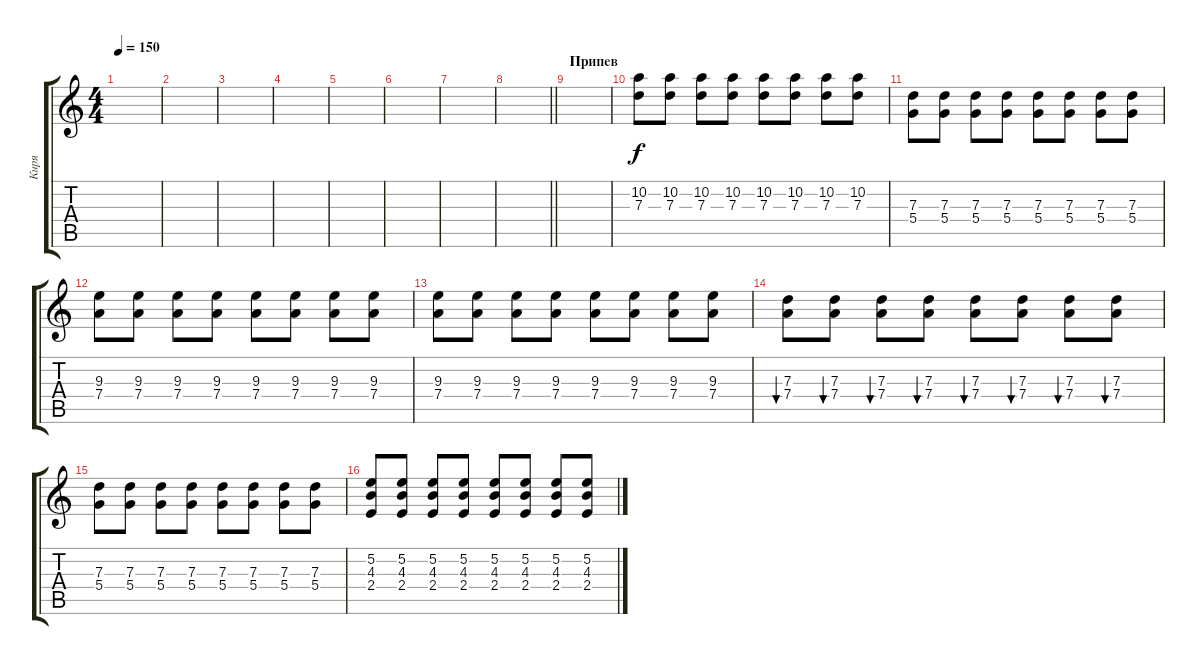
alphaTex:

\track ("Киря" "Киря") {instrument overdrivenguitar}
\staff {score tabs}
\tuning (E4 B3 G3 D3 A2 E2) {hide}
\ts (4 4)
\tempo 150
\clef g2
\ks c
|
|
|
|
|
|
|
\barLineRight lightlight
|
\section ("" "Припев")
|
(10.2 7.3).8{dy f} (10.2 7.3).8 (10.2 7.3).8 (10.2 7.3).8 (10.2 7.3).8 (10.2 7.3).8 (10.2 7.3).8 (10.2 7.3).8 |
(7.3 5.4).8 (7.3 5.4).8 (7.3 5.4).8 (7.3 5.4).8 (7.3 5.4).8 (7.3 5.4).8 (7.3 5.4).8 (7.3 5.4).8 |
(9.3 7.4).8 (9.3 7.4).8 (9.3 7.4).8 (9.3 7.4).8 (9.3 7.4).8 (9.3 7.4).8 (9.3 7.4).8 (9.3 7.4).8 |
(9.3 7.4).8 (9.3 7.4).8 (9.3 7.4).8 (9.3 7.4).8 (9.3 7.4).8 (9.3 7.4).8 (9.3 7.4).8 (9.3 7.4).8 |
(7.3 7.4).8{bu 60} (7.3 7.4).8{bu 60} (7.3 7.4).8{bu 60} (7.3 7.4).8{bu 60} (7.3 7.4).8{bu 60} (7.3 7.4).8{bu 60} (7.3 7.4).8{bu 60} (7.3 7.4).8{bu 60} |
(7.3 5.4).8 (7.3 5.4).8 (7.3 5.4).8 (7.3 5.4).8 (7.3 5.4).8 (7.3 5.4).8 (7.3 5.4).8 (7.3 5.4).8 |
(5.2 4.3 2.4).8 (5.2 4.3 2.4).8 (5.2 4.3 2.4).8 (5.2 4.3 2.4).8 (5.2 4.3 2.4).8 (5.2 4.3 2.4).8 (5.2 4.3 2.4).8 (5.2 4.3 2.4).8
